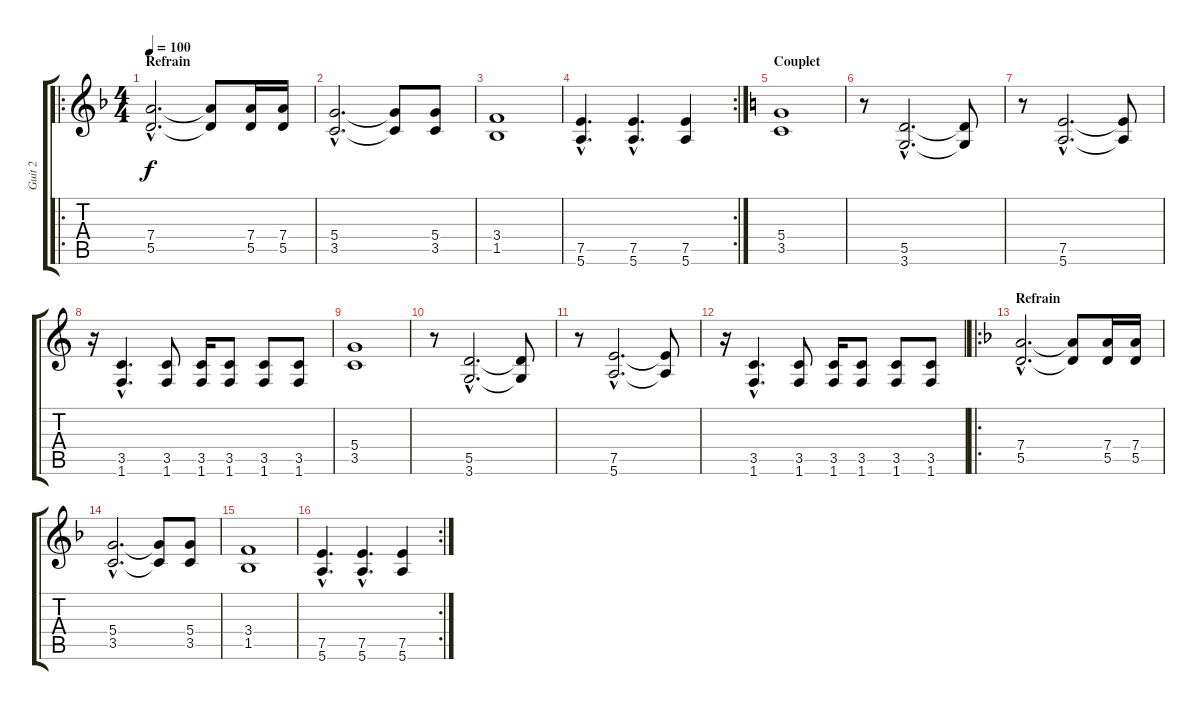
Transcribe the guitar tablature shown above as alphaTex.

\track ("Guit 2" "Guit 2") {instrument distortionguitar}
\staff {score tabs}
\tuning (E4 B3 G3 D3 A2 E2) {hide}
\ro
\ts (4 4)
\section ("" "Refrain")
\tempo 100
\clef g2
\ks f
(7.4{hac} 5.5{hac}).2{d dy f volume 13} (7.4{t} 5.5{t}).8 (7.4 5.5).16 (7.4 5.5).16 |
(5.4{hac} 3.5{hac}).2{d} (5.4{t} 3.5{t}).8 (5.4 3.5).8 |
(3.4 1.5).1 |
\rc 2
(7.5{hac} 5.6{hac}).4{d} (7.5{hac} 5.6{hac}).4{d} (7.5 5.6).4 |
\section ("" "Couplet")
\ks c
(5.4 3.5).1{volume 9} |
r.8 (5.5{hac} 3.6{hac}).2{d} (5.5{t} 3.6{t}).8 |
r.8 (7.5{hac} 5.6{hac}).2{d} (7.5{t} 5.6{t}).8 |
r.16 (3.5{hac} 1.6{hac}).4{d} (3.5 1.6).8 (3.5 1.6).16 (3.5 1.6).8 (3.5 1.6).8 (3.5 1.6).8 |
(5.4 3.5).1{volume 9} |
r.8 (5.5{hac} 3.6{hac}).2{d} (5.5{t} 3.6{t}).8 |
r.8 (7.5{hac} 5.6{hac}).2{d} (7.5{t} 5.6{t}).8 |
r.16 (3.5{hac} 1.6{hac}).4{d} (3.5 1.6).8 (3.5 1.6).16 (3.5 1.6).8 (3.5 1.6).8 (3.5 1.6).8 |
\ro
\section ("" "Refrain")
\ks f
(7.4{hac} 5.5{hac}).2{d volume 13} (7.4{t} 5.5{t}).8 (7.4 5.5).16 (7.4 5.5).16 |
(5.4{hac} 3.5{hac}).2{d} (5.4{t} 3.5{t}).8 (5.4 3.5).8 |
(3.4 1.5).1 |
\rc 2
(7.5{hac} 5.6{hac}).4{d} (7.5{hac} 5.6{hac}).4{d} (7.5 5.6).4
